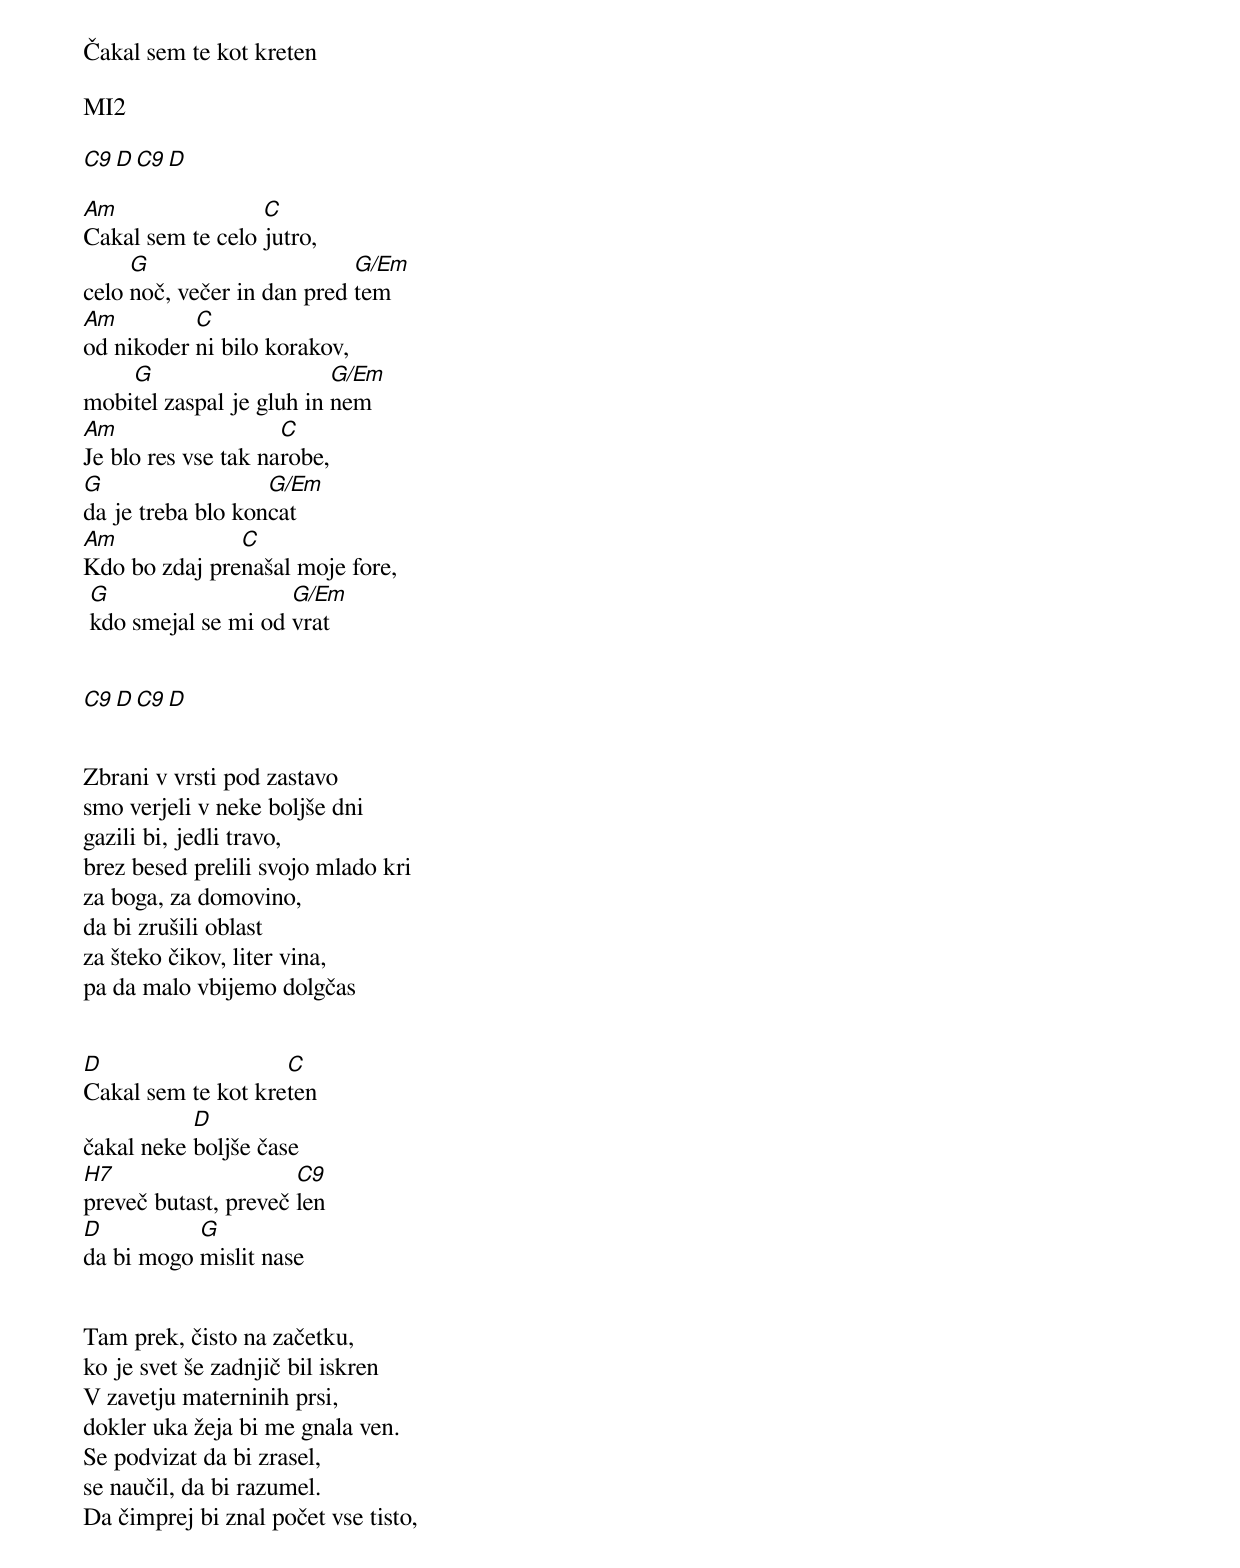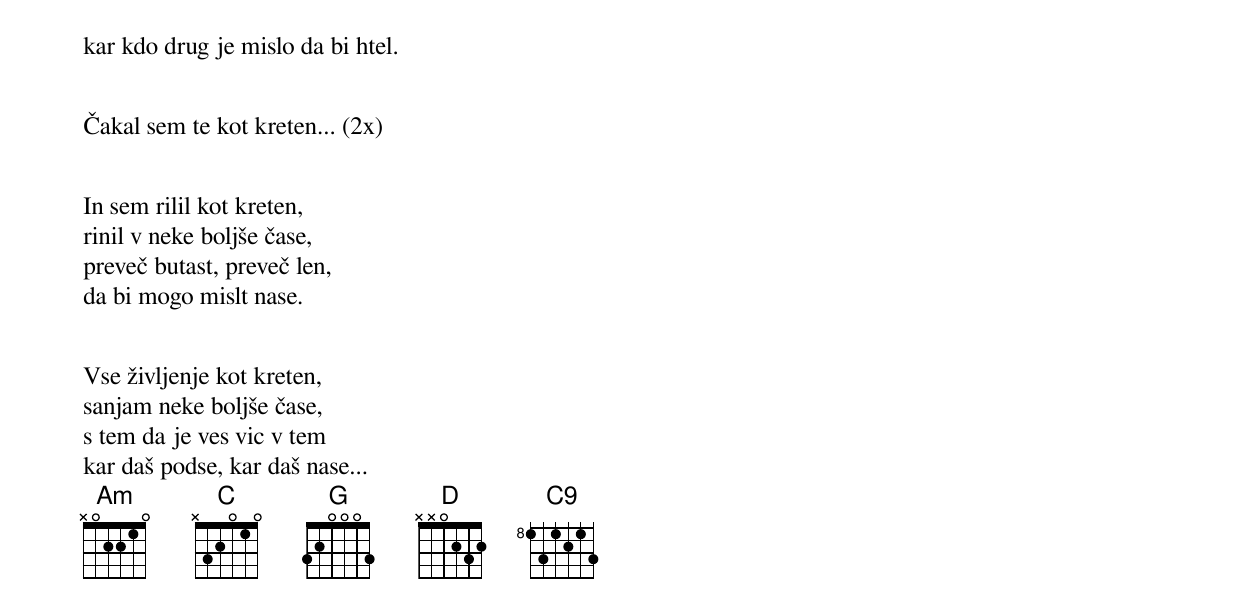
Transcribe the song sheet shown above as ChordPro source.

Čakal sem te kot kreten

MI2

[C9 D C9 D]

[Am]Cakal sem te celo [C]jutro,
celo [G]noč, večer in dan pred [G/Em]tem
[Am]od nikoder [C]ni bilo korakov,
mobi[G]tel zaspal je gluh in [G/Em]nem
[Am]Je blo res vse tak na[C]robe,
[G]da je treba blo kon[G/Em]cat
[Am]Kdo bo zdaj pre[C]našal moje fore,
 [G]kdo smejal se mi od [G/Em]vrat


[C9 D C9 D]


Zbrani v vrsti pod zastavo
smo verjeli v neke boljše dni
gazili bi, jedli travo,
brez besed prelili svojo mlado kri
za boga, za domovino,
da bi zrušili oblast
za šteko čikov, liter vina,
pa da malo vbijemo dolgčas


[D]Cakal sem te kot kre[C]ten
čakal neke [D]boljše čase
[H7]preveč butast, preveč [C9]len
[D]da bi mogo [G]mislit nase


Tam prek, čisto na začetku,
ko je svet še zadnjič bil iskren
V zavetju materninih prsi,
dokler uka žeja bi me gnala ven.
Se podvizat da bi zrasel,
se naučil, da bi razumel.
Da čimprej bi znal počet vse tisto,
kar kdo drug je mislo da bi htel.


Čakal sem te kot kreten... (2x)


In sem rilil kot kreten,
rinil v neke boljše čase,
preveč butast, preveč len,
da bi mogo mislt nase.


Vse življenje kot kreten,
sanjam neke boljše čase,
s tem da je ves vic v tem
kar daš podse, kar daš nase...
